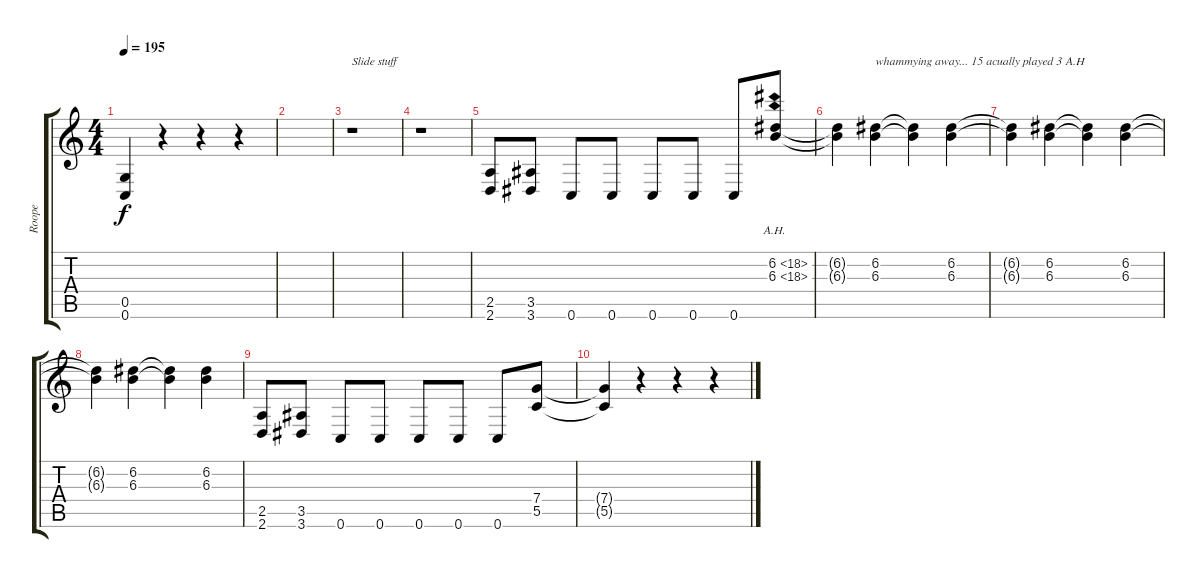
\track ("Roope" "Roope") {instrument distortionguitar}
\staff {score tabs}
\tuning (D4 A3 F3 C3 G2 C2) {hide}
\ts (4 4)
\tempo 195
\clef g2
\ks c
(0.5 0.6).4{dy f} r.4 r.4 r.4 |
|
r.1{txt "Slide stuff"} |
r.1 |
(2.5 2.6).8 (3.5 3.6).8 0.6.8 0.6.8 0.6.8 0.6.8 0.6.8 (6.2{ah 12} 6.3{ah 12}).8 |
(6.2{t} 6.3{t}).4 (6.2 6.3).4{txt "whammying away... 15 acually played 3 A.H"} (6.2{t} 6.3{t}).4 (6.2 6.3).4 |
(6.2{t} 6.3{t}).4 (6.2 6.3).4 (6.2{t} 6.3{t}).4 (6.2 6.3).4 |
(6.2{t} 6.3{t}).4 (6.2 6.3).4 (6.2{t} 6.3{t}).4 (6.2 6.3).4 |
(2.5 2.6).8 (3.5 3.6).8 0.6.8 0.6.8 0.6.8 0.6.8 0.6.8 (7.4 5.5).8 |
(7.4{t} 5.5{t}).4 r.4 r.4 r.4
